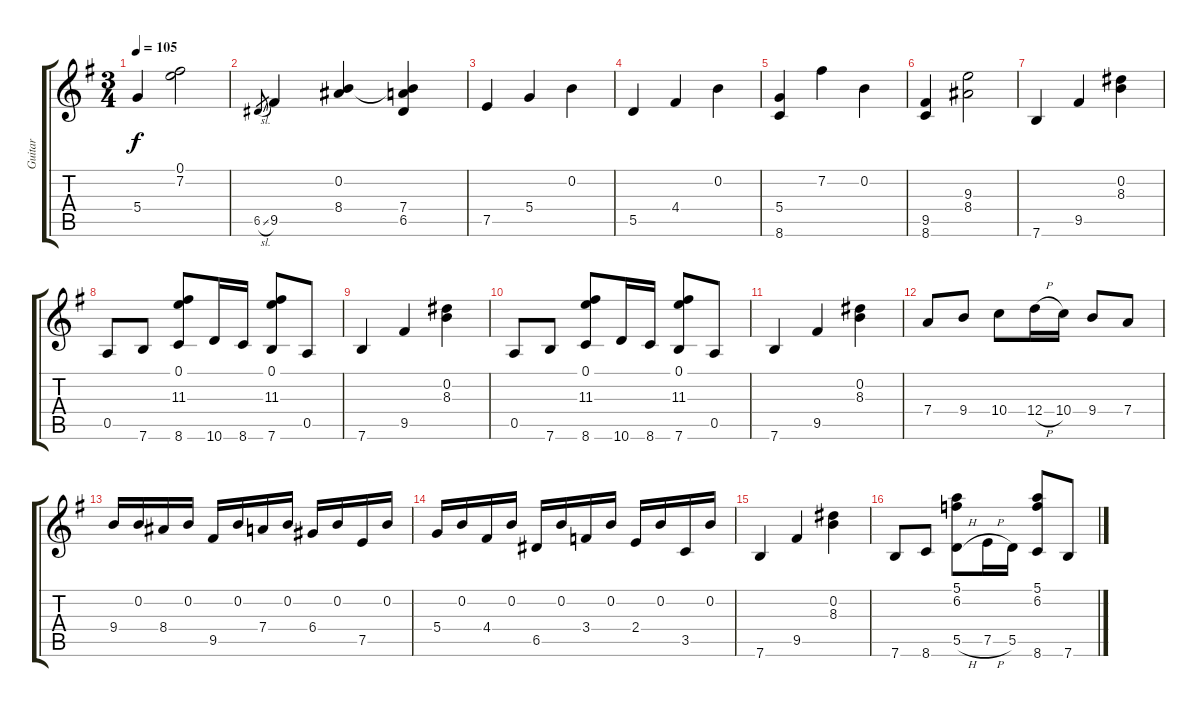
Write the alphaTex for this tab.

\track ("Guitar" "Guitar") {instrument acousticguitarnylon}
\staff {score tabs}
\tuning (E4 B3 G3 D3 A2 E2) {hide}
\ts (3 4)
\tempo 105
\clef g2
\ks g
5.4.4{dy f} (0.1 7.2).2 |
6.5{sl}.8{gr} 9.5.4 (0.2 8.4).4 (0.2{t} 7.4 6.5).4 |
7.5.4 5.4.4 0.2.4 |
5.5.4 4.4.4 0.2.4 |
(5.4 8.6).4 7.2.4 0.2.4 |
(9.5 8.6).4 (9.3 8.4).2 |
7.6.4 9.5.4 (0.2 8.3).4 |
0.5.8 7.6.8 (0.1 11.3 8.6).8 10.6.16 8.6.16 (0.1 11.3 7.6).8 0.5.8 |
7.6.4 9.5.4 (0.2 8.3).4 |
0.5.8 7.6.8 (0.1 11.3 8.6).8 10.6.16 8.6.16 (0.1 11.3 7.6).8 0.5.8 |
7.6.4 9.5.4 (0.2 8.3).4 |
7.4.8 9.4.8 10.4.8 12.4{h}.16 10.4.16 9.4.8 7.4.8 |
9.4.16 0.2.16 8.4.16 0.2.16 9.5.16 0.2.16 7.4.16 0.2.16 6.4.16 0.2.16 7.5.16 0.2.16 |
5.4.16 0.2.16 4.4.16 0.2.16 6.5.16 0.2.16 3.4.16 0.2.16 2.4.16 0.2.16 3.5.16 0.2.16 |
7.6.4 9.5.4 (0.2 8.3).4 |
7.6.8 8.6.8 (5.1 6.2 5.5{h}).8 7.5{h}.16 5.5.16 (5.1 6.2 8.6).8 7.6.8
